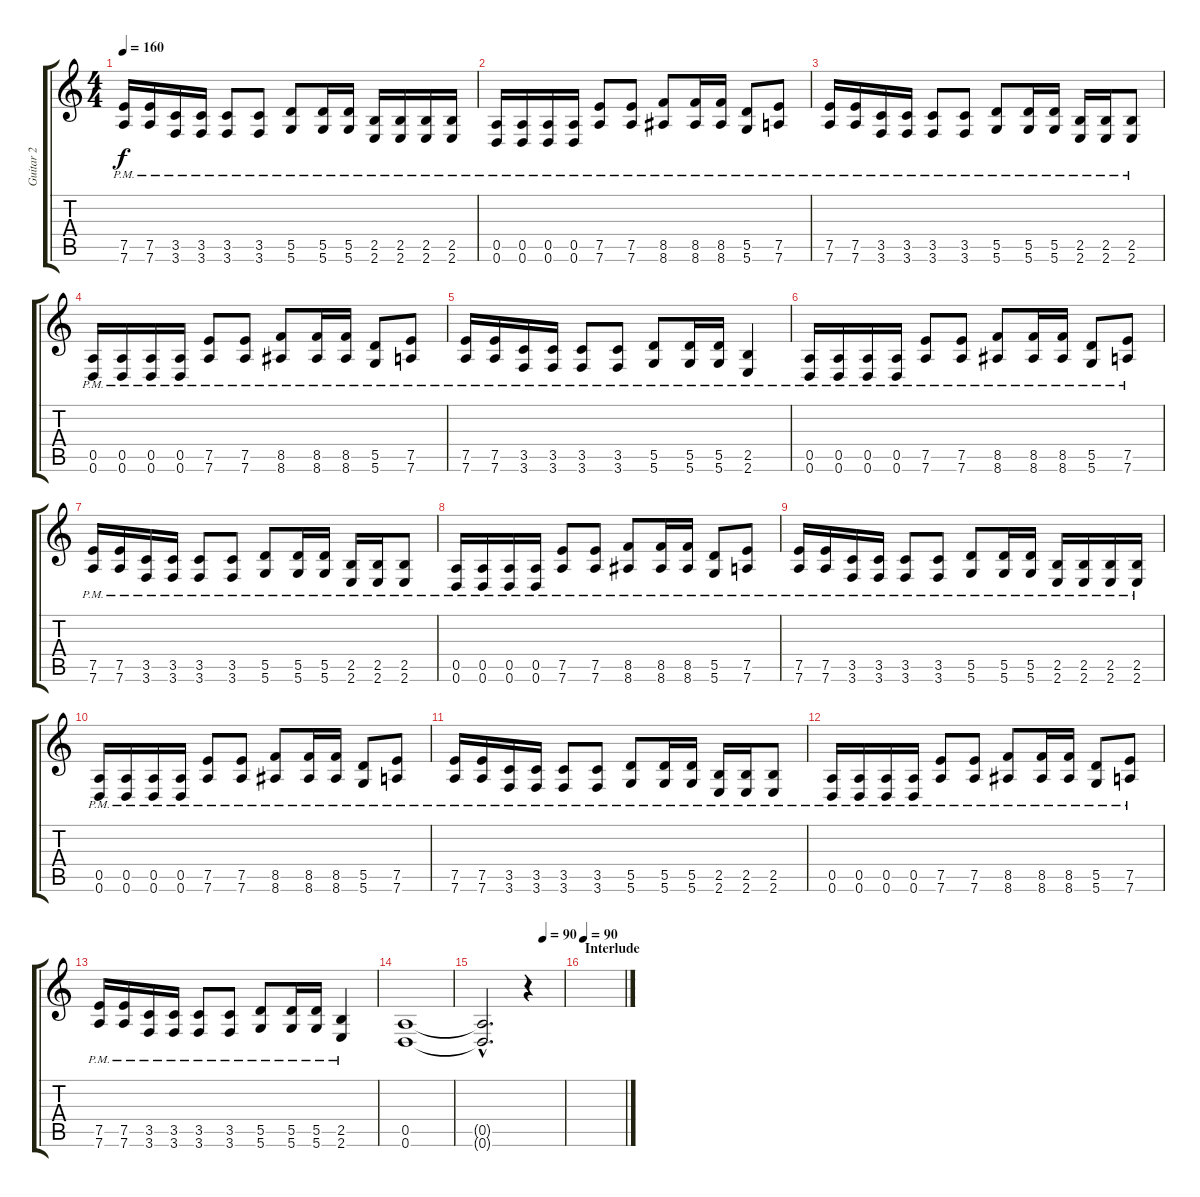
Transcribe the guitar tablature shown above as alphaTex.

\track ("Guitar 2" "Guitar 2") {instrument distortionguitar}
\staff {score tabs}
\tuning (E4 B3 G3 D3 A2 D2) {hide}
\ts (4 4)
\tempo 160
\clef g2
\ks c
(7.5{pm} 7.6{pm}).16{dy f} (7.5{pm} 7.6{pm}).16 (3.5{pm} 3.6{pm}).16 (3.5{pm} 3.6{pm}).16 (3.5{pm} 3.6{pm}).8 (3.5{pm} 3.6{pm}).8 (5.5{pm} 5.6{pm}).8 (5.5{pm} 5.6{pm}).16 (5.5{pm} 5.6{pm}).16 (2.5{pm} 2.6{pm}).16 (2.5{pm} 2.6{pm}).16 (2.5{pm} 2.6{pm}).16 (2.5{pm} 2.6{pm}).16 |
(0.5{pm} 0.6{pm}).16 (0.5{pm} 0.6{pm}).16 (0.5 0.6{pm}).16 (0.5{pm} 0.6{pm}).16 (7.5{pm} 7.6{pm}).8 (7.5{pm} 7.6{pm}).8 (8.5{pm} 8.6{pm}).8 (8.5{pm} 8.6{pm}).16 (8.5{pm} 8.6{pm}).16 (5.5{pm} 5.6{pm}).8 (7.5{pm} 7.6{pm}).8 |
(7.5{pm} 7.6{pm}).16 (7.5{pm} 7.6{pm}).16 (3.5{pm} 3.6{pm}).16 (3.5{pm} 3.6{pm}).16 (3.5{pm} 3.6{pm}).8 (3.5{pm} 3.6{pm}).8 (5.5{pm} 5.6{pm}).8 (5.5{pm} 5.6{pm}).16 (5.5{pm} 5.6{pm}).16 (2.5{pm} 2.6{pm}).16 (2.5{pm} 2.6{pm}).16 (2.5{pm} 2.6{pm}).8 |
(0.5{pm} 0.6{pm}).16 (0.5{pm} 0.6{pm}).16 (0.5 0.6{pm}).16 (0.5{pm} 0.6{pm}).16 (7.5{pm} 7.6{pm}).8 (7.5{pm} 7.6{pm}).8 (8.5{pm} 8.6{pm}).8 (8.5{pm} 8.6{pm}).16 (8.5{pm} 8.6{pm}).16 (5.5{pm} 5.6{pm}).8 (7.5{pm} 7.6{pm}).8 |
(7.5{pm} 7.6{pm}).16 (7.5{pm} 7.6{pm}).16 (3.5{pm} 3.6{pm}).16 (3.5{pm} 3.6{pm}).16 (3.5{pm} 3.6{pm}).8 (3.5{pm} 3.6{pm}).8 (5.5{pm} 5.6{pm}).8 (5.5{pm} 5.6{pm}).16 (5.5{pm} 5.6{pm}).16 (2.5{pm} 2.6{pm}).4 |
(0.5{pm} 0.6{pm}).16 (0.5{pm} 0.6{pm}).16 (0.5 0.6{pm}).16 (0.5{pm} 0.6{pm}).16 (7.5{pm} 7.6{pm}).8 (7.5{pm} 7.6{pm}).8 (8.5{pm} 8.6{pm}).8 (8.5{pm} 8.6{pm}).16 (8.5{pm} 8.6{pm}).16 (5.5{pm} 5.6{pm}).8 (7.5{pm} 7.6{pm}).8 |
(7.5{pm} 7.6{pm}).16 (7.5{pm} 7.6{pm}).16 (3.5{pm} 3.6{pm}).16 (3.5{pm} 3.6{pm}).16 (3.5{pm} 3.6{pm}).8 (3.5{pm} 3.6{pm}).8 (5.5{pm} 5.6{pm}).8 (5.5{pm} 5.6{pm}).16 (5.5{pm} 5.6{pm}).16 (2.5{pm} 2.6{pm}).16 (2.5{pm} 2.6{pm}).16 (2.5{pm} 2.6{pm}).8 |
(0.5{pm} 0.6{pm}).16 (0.5{pm} 0.6{pm}).16 (0.5 0.6{pm}).16 (0.5{pm} 0.6{pm}).16 (7.5{pm} 7.6{pm}).8 (7.5{pm} 7.6{pm}).8 (8.5{pm} 8.6{pm}).8 (8.5{pm} 8.6{pm}).16 (8.5{pm} 8.6{pm}).16 (5.5{pm} 5.6{pm}).8 (7.5{pm} 7.6{pm}).8 |
(7.5{pm} 7.6{pm}).16 (7.5{pm} 7.6{pm}).16 (3.5{pm} 3.6{pm}).16 (3.5{pm} 3.6{pm}).16 (3.5{pm} 3.6{pm}).8 (3.5{pm} 3.6{pm}).8 (5.5{pm} 5.6{pm}).8 (5.5{pm} 5.6{pm}).16 (5.5{pm} 5.6{pm}).16 (2.5{pm} 2.6{pm}).16 (2.5{pm} 2.6{pm}).16 (2.5{pm} 2.6{pm}).16 (2.5{pm} 2.6{pm}).16 |
(0.5{pm} 0.6{pm}).16 (0.5{pm} 0.6{pm}).16 (0.5 0.6{pm}).16 (0.5{pm} 0.6{pm}).16 (7.5{pm} 7.6{pm}).8 (7.5{pm} 7.6{pm}).8 (8.5{pm} 8.6{pm}).8 (8.5{pm} 8.6{pm}).16 (8.5{pm} 8.6{pm}).16 (5.5{pm} 5.6{pm}).8 (7.5{pm} 7.6{pm}).8 |
(7.5{pm} 7.6{pm}).16 (7.5{pm} 7.6{pm}).16 (3.5{pm} 3.6{pm}).16 (3.5{pm} 3.6{pm}).16 (3.5{pm} 3.6{pm}).8 (3.5{pm} 3.6{pm}).8 (5.5{pm} 5.6{pm}).8 (5.5{pm} 5.6{pm}).16 (5.5{pm} 5.6{pm}).16 (2.5{pm} 2.6{pm}).16 (2.5{pm} 2.6{pm}).16 (2.5{pm} 2.6{pm}).8 |
(0.5{pm} 0.6{pm}).16 (0.5{pm} 0.6{pm}).16 (0.5 0.6{pm}).16 (0.5{pm} 0.6{pm}).16 (7.5{pm} 7.6{pm}).8 (7.5{pm} 7.6{pm}).8 (8.5{pm} 8.6{pm}).8 (8.5{pm} 8.6{pm}).16 (8.5{pm} 8.6{pm}).16 (5.5{pm} 5.6{pm}).8 (7.5{pm} 7.6{pm}).8 |
(7.5{pm} 7.6{pm}).16 (7.5{pm} 7.6{pm}).16 (3.5{pm} 3.6{pm}).16 (3.5{pm} 3.6{pm}).16 (3.5{pm} 3.6{pm}).8 (3.5{pm} 3.6{pm}).8 (5.5{pm} 5.6{pm}).8 (5.5{pm} 5.6{pm}).16 (5.5{pm} 5.6{pm}).16 (2.5{pm} 2.6{pm}).4 |
(0.5 0.6).1 |
\tempo (90 0.75)
(0.5{hac t} 0.6{hac t}).2{d} r.4 |
\section ("" "Interlude")
\tempo 90
